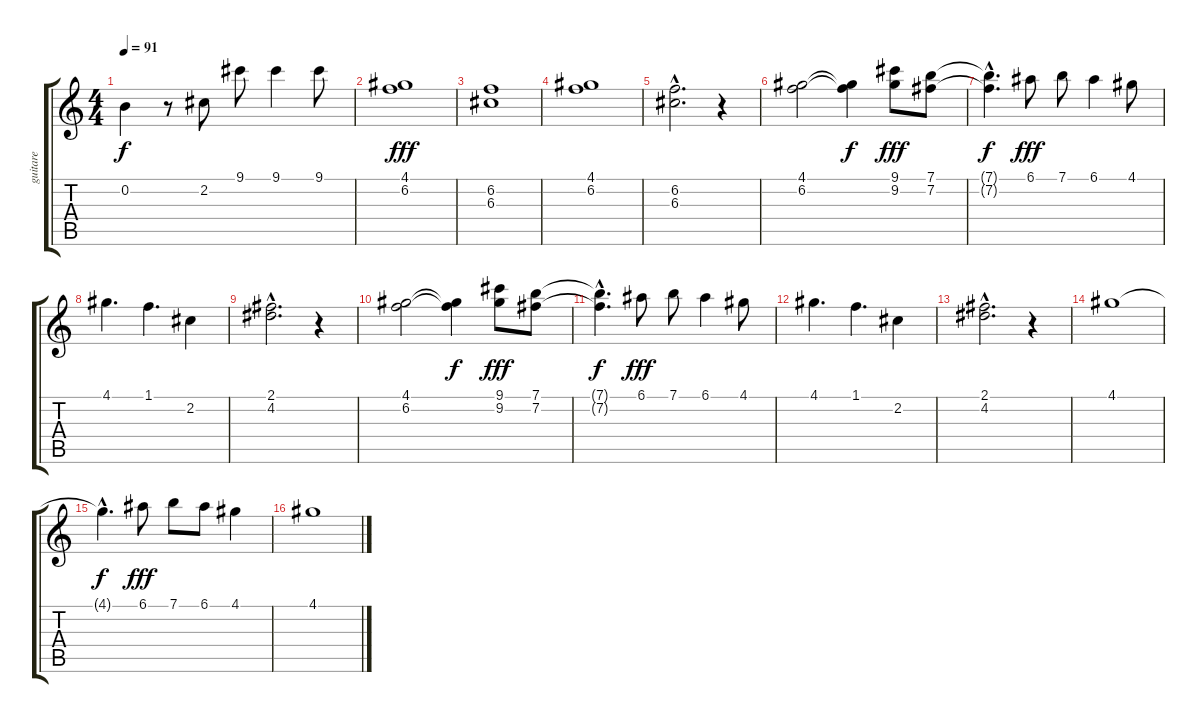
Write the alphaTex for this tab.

\track ("guitare" "guitare") {instrument electricguitarclean}
\staff {score tabs}
\tuning (E4 B3 G3 D3 A2 E2) {hide}
\ts (4 4)
\tempo 91
\clef g2
\ks c
0.2.4{dy f} r.8 2.2.8 9.1.8 9.1.4 9.1.8 |
(4.1 6.2).1{dy fff} |
(6.2 6.3).1 |
(4.1 6.2).1 |
(6.2{hac} 6.3{hac}).2{d} r.4 |
(4.1 6.2).2{volume 16} (4.1{t} 6.2{t}).4{dy f} (9.1 9.2).8{dy fff} (7.1 7.2).8 |
(7.1{hac t} 7.2{t}).4{d dy f} 6.1.8{dy fff} 7.1.8 6.1.4 4.1.8 |
4.1.4{d} 1.1.4{d} 2.2.4 |
(2.1{hac} 4.2{hac}).2{d} r.4 |
(4.1 6.2).2 (4.1{t} 6.2{t}).4{dy f} (9.1 9.2).8{dy fff} (7.1 7.2).8 |
(7.1{hac t} 7.2{t}).4{d dy f} 6.1.8{dy fff} 7.1.8 6.1.4 4.1.8 |
4.1.4{d} 1.1.4{d} 2.2.4 |
(2.1{hac} 4.2{hac}).2{d} r.4 |
4.1.1{volume 10} |
4.1{hac t}.4{d dy f} 6.1.8{dy fff} 7.1.8 6.1.8 4.1.4 |
4.1.1
